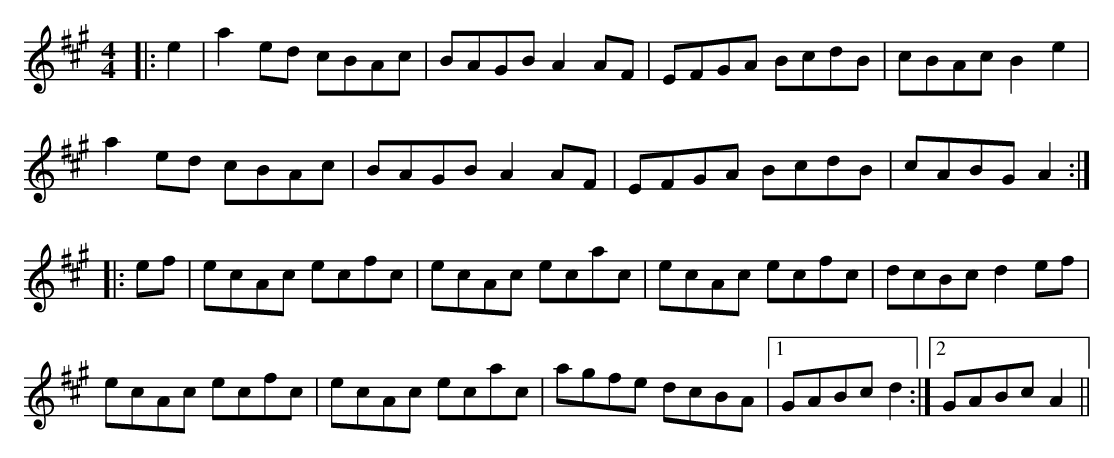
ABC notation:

X:1
M:4/4
K:A
|:e2|a2ed cBAc|BAGB A2AF|EFGA BcdB|cBAc B2e2|
a2ed cBAc|BAGB A2AF|EFGA BcdB|cABG A2:|
|:ef|ecAc ecfc|ecAc ecac|ecAc ecfc|dcBc d2ef|
ecAc ecfc|ecAc ecac|agfe dcBA|1 GABc d2:|2 GABc A2||
